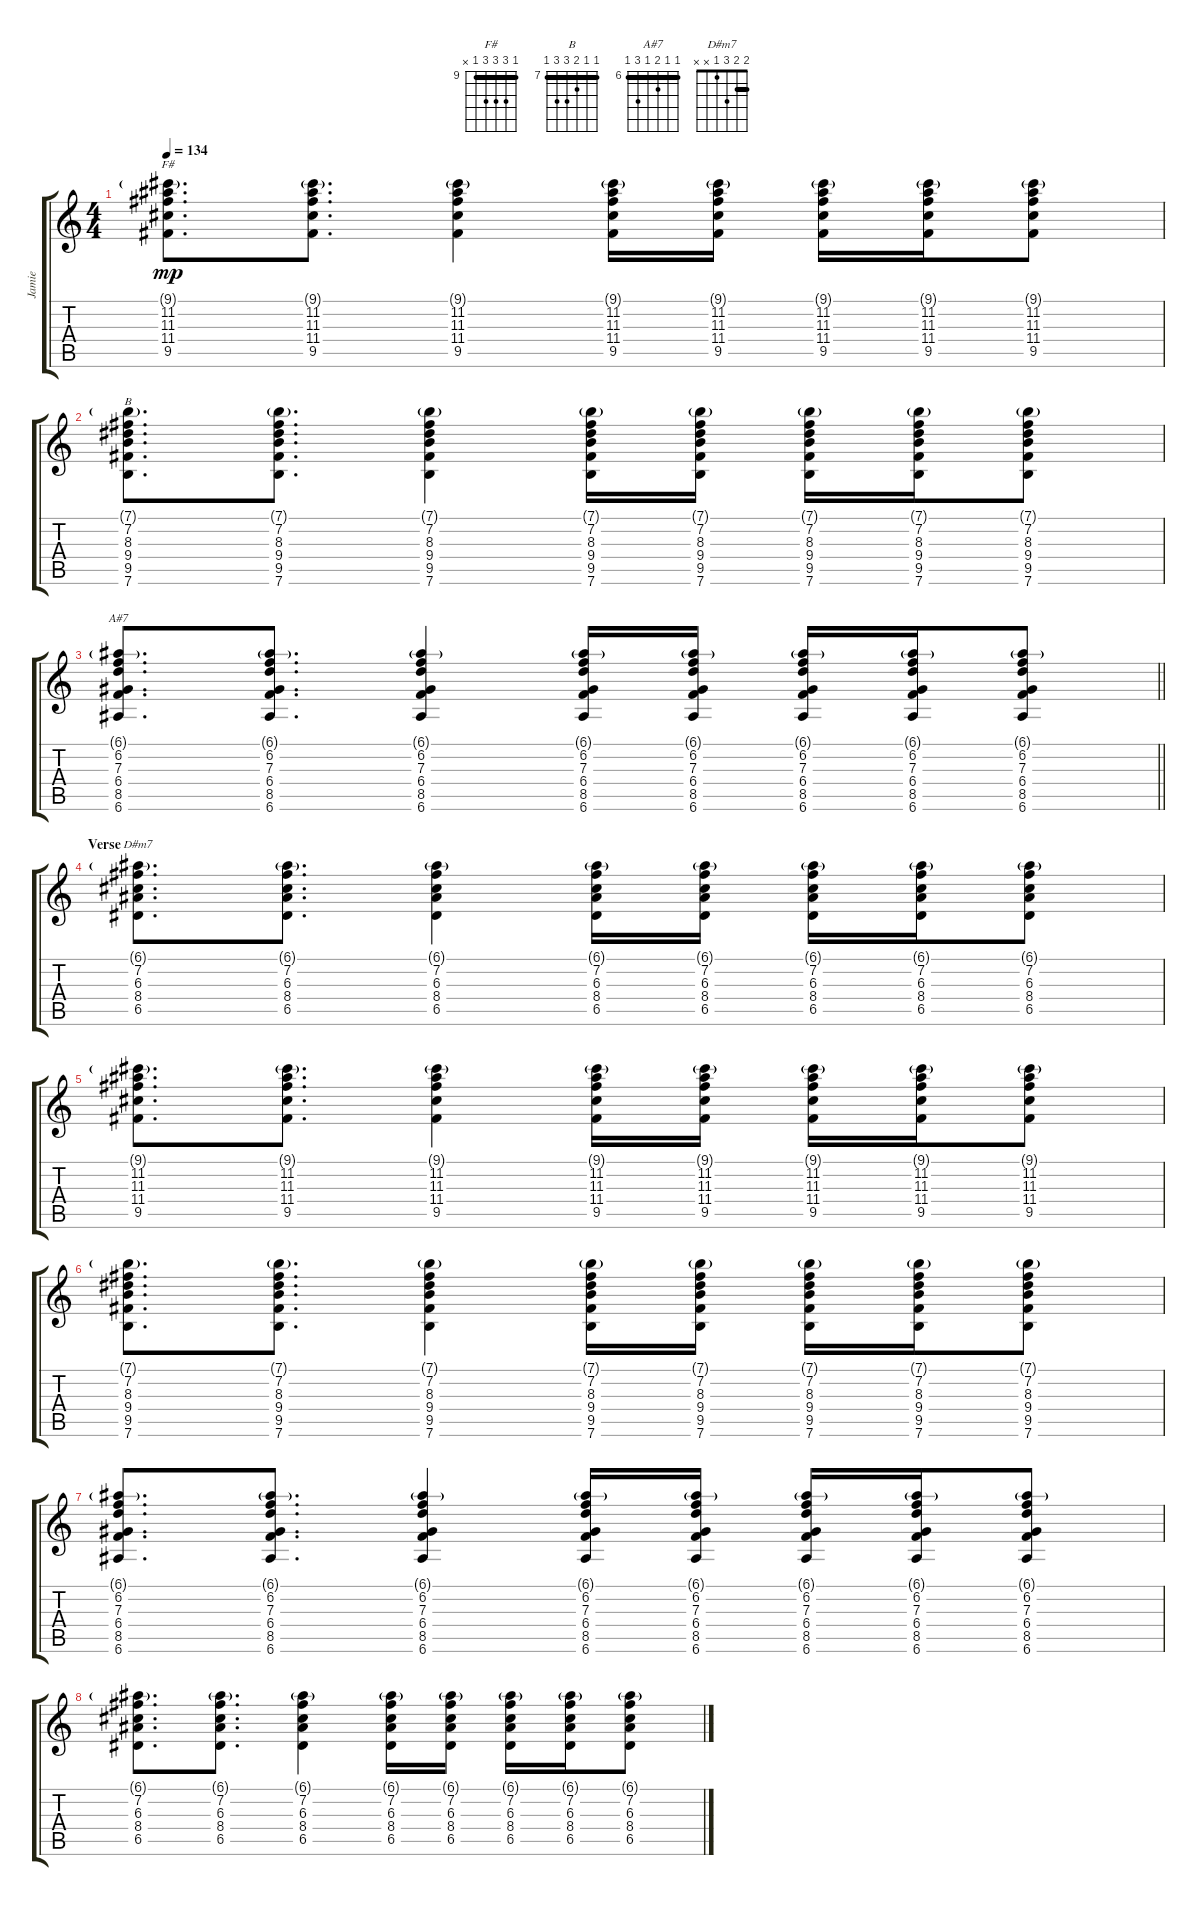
\track ("Jamie" "Jamie") {instrument electricguitarclean}
\staff {score tabs}
\tuning (E4 B3 G3 D3 A2 E2) {hide}
\chord ("F#" 9 11 11 11 9 x) {firstfret 9 barre 9}
\chord ("B" 7 7 8 9 9 7) {firstfret 7 barre 7}
\chord ("A#7" 6 6 7 6 8 6) {firstfret 6 barre 6}
\chord ("D#m7" 2 2 3 1 x x) {barre 2}
\ts (4 4)
\tempo 134
\clef g2
\ks c
(9.1{g} 11.2 11.3 11.4 9.5).8{d ch "F#" dy mp} (9.1{g} 11.2 11.3 11.4 9.5).8{d} (9.1{g} 11.2 11.3 11.4 9.5).4 (9.1{g} 11.2 11.3 11.4 9.5).16 (9.1{g} 11.2 11.3 11.4 9.5).16 (9.1{g} 11.2 11.3 11.4 9.5).16 (9.1{g} 11.2 11.3 11.4 9.5).16 (9.1{g} 11.2 11.3 11.4 9.5).8 |
(7.1{g} 7.2 8.3 9.4 9.5 7.6).8{d ch "B"} (7.1{g} 7.2 8.3 9.4 9.5 7.6).8{d} (7.1{g} 7.2 8.3 9.4 9.5 7.6).4 (7.1{g} 7.2 8.3 9.4 9.5 7.6).16 (7.1{g} 7.2 8.3 9.4 9.5 7.6).16 (7.1{g} 7.2 8.3 9.4 9.5 7.6).16 (7.1{g} 7.2 8.3 9.4 9.5 7.6).16 (7.1{g} 7.2 8.3 9.4 9.5 7.6).8 |
\barLineRight lightlight
(6.1{g} 6.2 7.3 6.4 8.5 6.6).8{d ch "A#7"} (6.1{g} 6.2 7.3 6.4 8.5 6.6).8{d} (6.1{g} 6.2 7.3 6.4 8.5 6.6).4 (6.1{g} 6.2 7.3 6.4 8.5 6.6).16 (6.1{g} 6.2 7.3 6.4 8.5 6.6).16 (6.1{g} 6.2 7.3 6.4 8.5 6.6).16 (6.1{g} 6.2 7.3 6.4 8.5 6.6).16 (6.1{g} 6.2 7.3 6.4 8.5 6.6).8 |
\section ("" "Verse")
(6.1{g} 7.2 6.3 8.4 6.5).8{d ch "D#m7"} (6.1{g} 7.2 6.3 8.4 6.5).8{d} (6.1{g} 7.2 6.3 8.4 6.5).4 (6.1{g} 7.2 6.3 8.4 6.5).16 (6.1{g} 7.2 6.3 8.4 6.5).16 (6.1{g} 7.2 6.3 8.4 6.5).16 (6.1{g} 7.2 6.3 8.4 6.5).16 (6.1{g} 7.2 6.3 8.4 6.5).8 |
(9.1{g} 11.2 11.3 11.4 9.5).8{d} (9.1{g} 11.2 11.3 11.4 9.5).8{d} (9.1{g} 11.2 11.3 11.4 9.5).4 (9.1{g} 11.2 11.3 11.4 9.5).16 (9.1{g} 11.2 11.3 11.4 9.5).16 (9.1{g} 11.2 11.3 11.4 9.5).16 (9.1{g} 11.2 11.3 11.4 9.5).16 (9.1{g} 11.2 11.3 11.4 9.5).8 |
(7.1{g} 7.2 8.3 9.4 9.5 7.6).8{d} (7.1{g} 7.2 8.3 9.4 9.5 7.6).8{d} (7.1{g} 7.2 8.3 9.4 9.5 7.6).4 (7.1{g} 7.2 8.3 9.4 9.5 7.6).16 (7.1{g} 7.2 8.3 9.4 9.5 7.6).16 (7.1{g} 7.2 8.3 9.4 9.5 7.6).16 (7.1{g} 7.2 8.3 9.4 9.5 7.6).16 (7.1{g} 7.2 8.3 9.4 9.5 7.6).8 |
(6.1{g} 6.2 7.3 6.4 8.5 6.6).8{d} (6.1{g} 6.2 7.3 6.4 8.5 6.6).8{d} (6.1{g} 6.2 7.3 6.4 8.5 6.6).4 (6.1{g} 6.2 7.3 6.4 8.5 6.6).16 (6.1{g} 6.2 7.3 6.4 8.5 6.6).16 (6.1{g} 6.2 7.3 6.4 8.5 6.6).16 (6.1{g} 6.2 7.3 6.4 8.5 6.6).16 (6.1{g} 6.2 7.3 6.4 8.5 6.6).8 |
(6.1{g} 7.2 6.3 8.4 6.5).8{d} (6.1{g} 7.2 6.3 8.4 6.5).8{d} (6.1{g} 7.2 6.3 8.4 6.5).4 (6.1{g} 7.2 6.3 8.4 6.5).16 (6.1{g} 7.2 6.3 8.4 6.5).16 (6.1{g} 7.2 6.3 8.4 6.5).16 (6.1{g} 7.2 6.3 8.4 6.5).16 (6.1{g} 7.2 6.3 8.4 6.5).8
